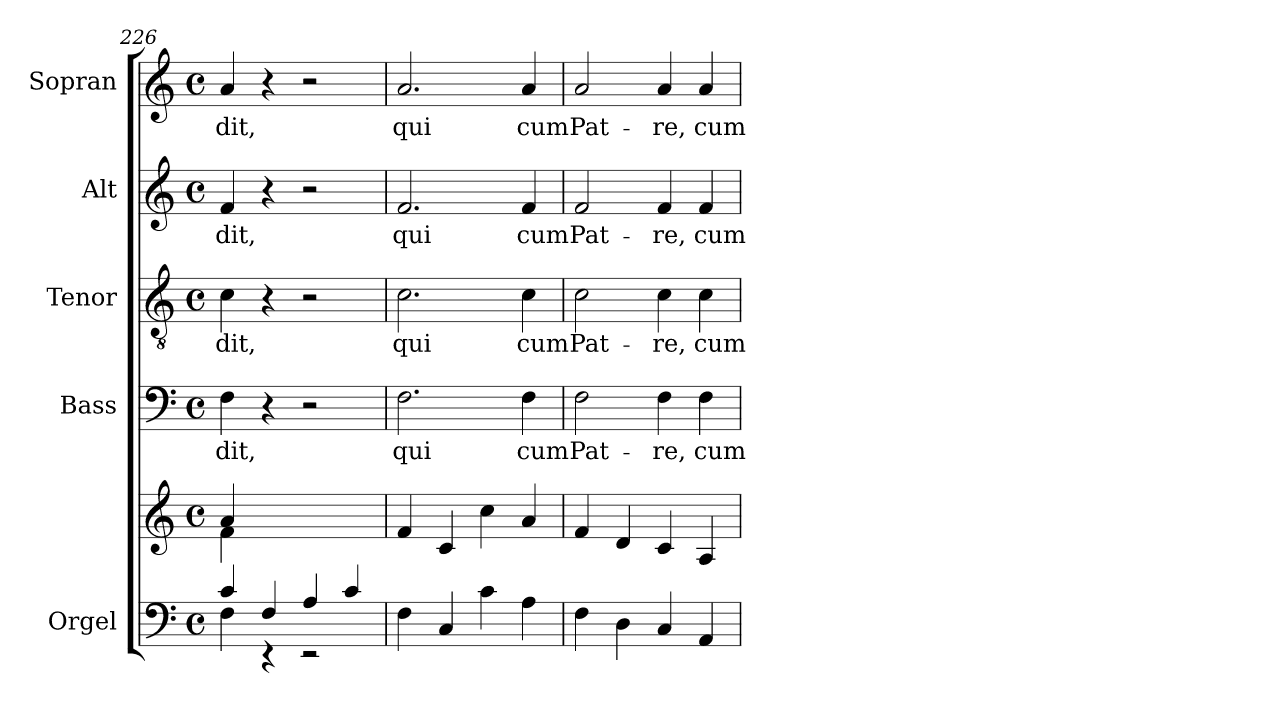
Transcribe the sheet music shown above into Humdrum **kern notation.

**kern	**kern	**kern	**text	**kern	**text	**kern	**text	**kern	**text
*part5	*part5	*part4	*part4	*part3	*part3	*part2	*part2	*part1	*part1
*staff6	*staff5	*staff4	*staff4	*staff3	*staff3	*staff2	*staff2	*staff1	*staff1
*I"Orgel	*	*I"Bass	*	*I"Tenor	*	*I"Alt	*	*I"Sopran	*
*I'Org.	*	*I'B.	*	*I'T.	*	*I'A.	*	*I'S.	*
*clefF4	*clefG2	*clefF4	*	*clefGv2	*	*clefG2	*	*clefG2	*
*k[]	*k[]	*k[]	*	*k[]	*	*k[]	*	*k[]	*
*C:	*C:	*C:	*	*C:	*	*C:	*	*C:	*
*M4/4	*M4/4	*M4/4	*	*M4/4	*	*M4/4	*	*M4/4	*
*met(c)	*met(c)	*met(c)	*	*met(c)	*	*met(c)	*	*met(c)	*
=226	=226	=226	=226	=226	=226	=226	=226	=226	=226
*^	*^	*	*	*	*	*	*	*	*
!	!	!	!	!	!LO:LY:b	!	!LO:LY:b	!	!LO:LY:b	!	!LO:LY:b
4c/	4F\	4a/	4f\	4F\	-dit,	4c\	-dit,	4f/	-dit,	4a/	-dit,
4F/	4rEE	4ryy	4ryy	4r	.	4r	.	4r	.	4r	.
4A/	2rEE	2ryy	2ryy	2r	.	2r	.	2r	.	2r	.
4c/	.	.	.	.	.	.	.	.	.	.	.
*v	*v	*	*	*	*	*	*	*	*	*	*
*	*v	*v	*	*	*	*	*	*	*	*
!!LO:PB:g=z
=227	=227	=227	=227	=227	=227	=227	=227	=227	=227
!	!	!	!LO:LY:b	!	!LO:LY:b	!	!LO:LY:b	!	!LO:LY:b
4F\	4f/	2.F\	qui	2.c\	qui	2.f/	qui	2.a/	qui
4C/	4c/	.	.	.	.	.	.	.	.
4c\	4cc\	.	.	.	.	.	.	.	.
!	!	!	!LO:LY:b	!	!LO:LY:b	!	!LO:LY:b	!	!LO:LY:b
4A\	4a/	4F\	cum	4c\	cum	4f/	cum	4a/	cum
=228	=228	=228	=228	=228	=228	=228	=228	=228	=228
!	!	!	!LO:LY:b	!	!LO:LY:b	!	!LO:LY:b	!	!LO:LY:b
4F\	4f/	2F\	Pat-	2c\	Pat-	2f/	Pat-	2a/	Pat-
4D\	4d/	.	.	.	.	.	.	.	.
!	!	!	!LO:LY:b	!	!LO:LY:b	!	!LO:LY:b	!	!LO:LY:b
4C/	4c/	4F\	-re,	4c\	-re,	4f/	-re,	4a/	-re,
!	!	!	!LO:LY:b	!	!LO:LY:b	!	!LO:LY:b	!	!LO:LY:b
4AA/	4A/	4F\	cum	4c\	cum	4f/	cum	4a/	cum
=	=	=	=	=	=	=	=	=	=
*-	*-	*-	*-	*-	*-	*-	*-	*-	*-
